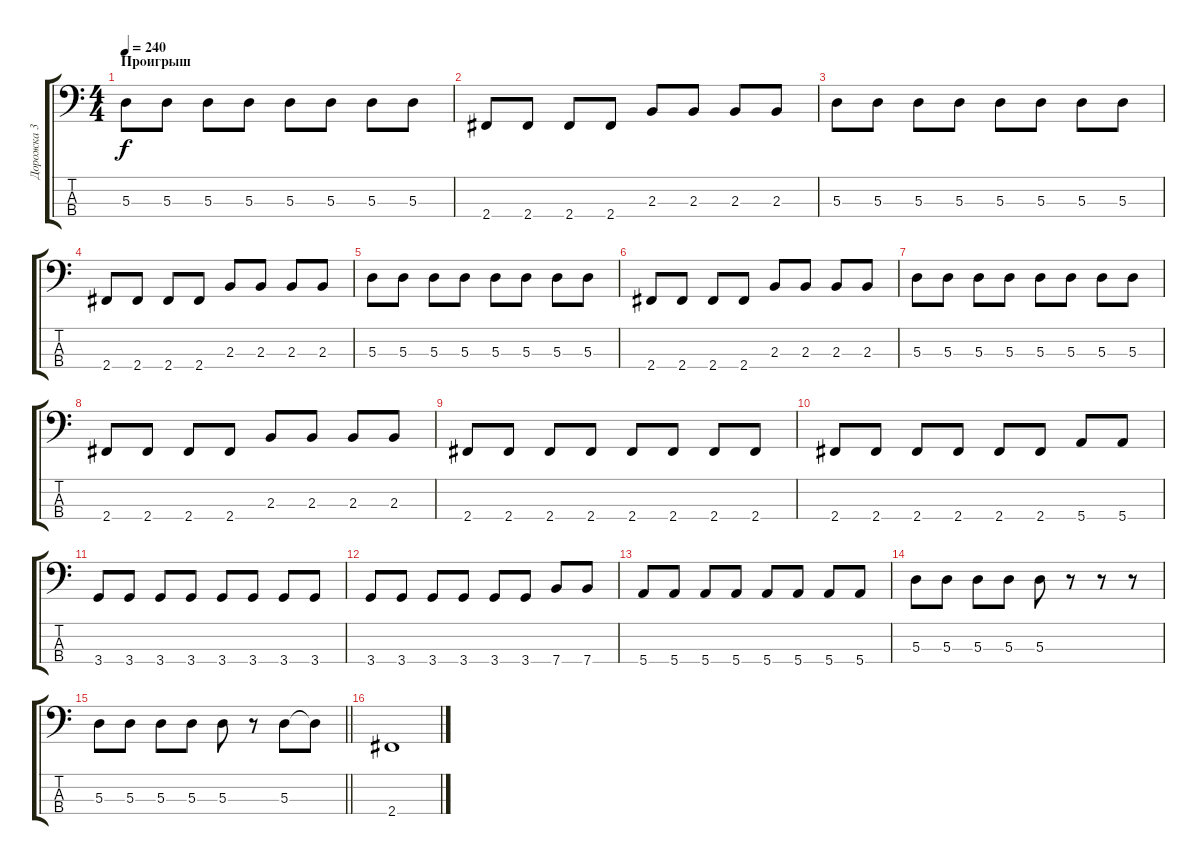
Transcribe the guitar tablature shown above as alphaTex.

\track ("Дорожка 3" "Дорожка 3") {instrument electricbasspick}
\staff {score tabs}
\tuning (G2 D2 A1 E1) {hide}
\ts (4 4)
\section ("" "Проигрыш")
\tempo 240
\clef f4
\ks c
5.3.8{dy f} 5.3.8 5.3.8 5.3.8 5.3.8 5.3.8 5.3.8 5.3.8 |
2.4.8 2.4.8 2.4.8 2.4.8 2.3.8 2.3.8 2.3.8 2.3.8 |
5.3.8 5.3.8 5.3.8 5.3.8 5.3.8 5.3.8 5.3.8 5.3.8 |
2.4.8 2.4.8 2.4.8 2.4.8 2.3.8 2.3.8 2.3.8 2.3.8 |
5.3.8 5.3.8 5.3.8 5.3.8 5.3.8 5.3.8 5.3.8 5.3.8 |
2.4.8 2.4.8 2.4.8 2.4.8 2.3.8 2.3.8 2.3.8 2.3.8 |
5.3.8 5.3.8 5.3.8 5.3.8 5.3.8 5.3.8 5.3.8 5.3.8 |
2.4.8 2.4.8 2.4.8 2.4.8 2.3.8 2.3.8 2.3.8 2.3.8 |
2.4.8 2.4.8 2.4.8 2.4.8 2.4.8 2.4.8 2.4.8 2.4.8 |
2.4.8 2.4.8 2.4.8 2.4.8 2.4.8 2.4.8 5.4.8 5.4.8 |
3.4.8 3.4.8 3.4.8 3.4.8 3.4.8 3.4.8 3.4.8 3.4.8 |
3.4.8 3.4.8 3.4.8 3.4.8 3.4.8 3.4.8 7.4.8 7.4.8 |
5.4.8 5.4.8 5.4.8 5.4.8 5.4.8 5.4.8 5.4.8 5.4.8 |
5.3.8 5.3.8 5.3.8 5.3.8 5.3.8 r.8 r.8 r.8 |
\barLineRight lightlight
5.3.8 5.3.8 5.3.8 5.3.8 5.3.8 r.8 5.3.8 5.3{t}.8 |
2.4.1
